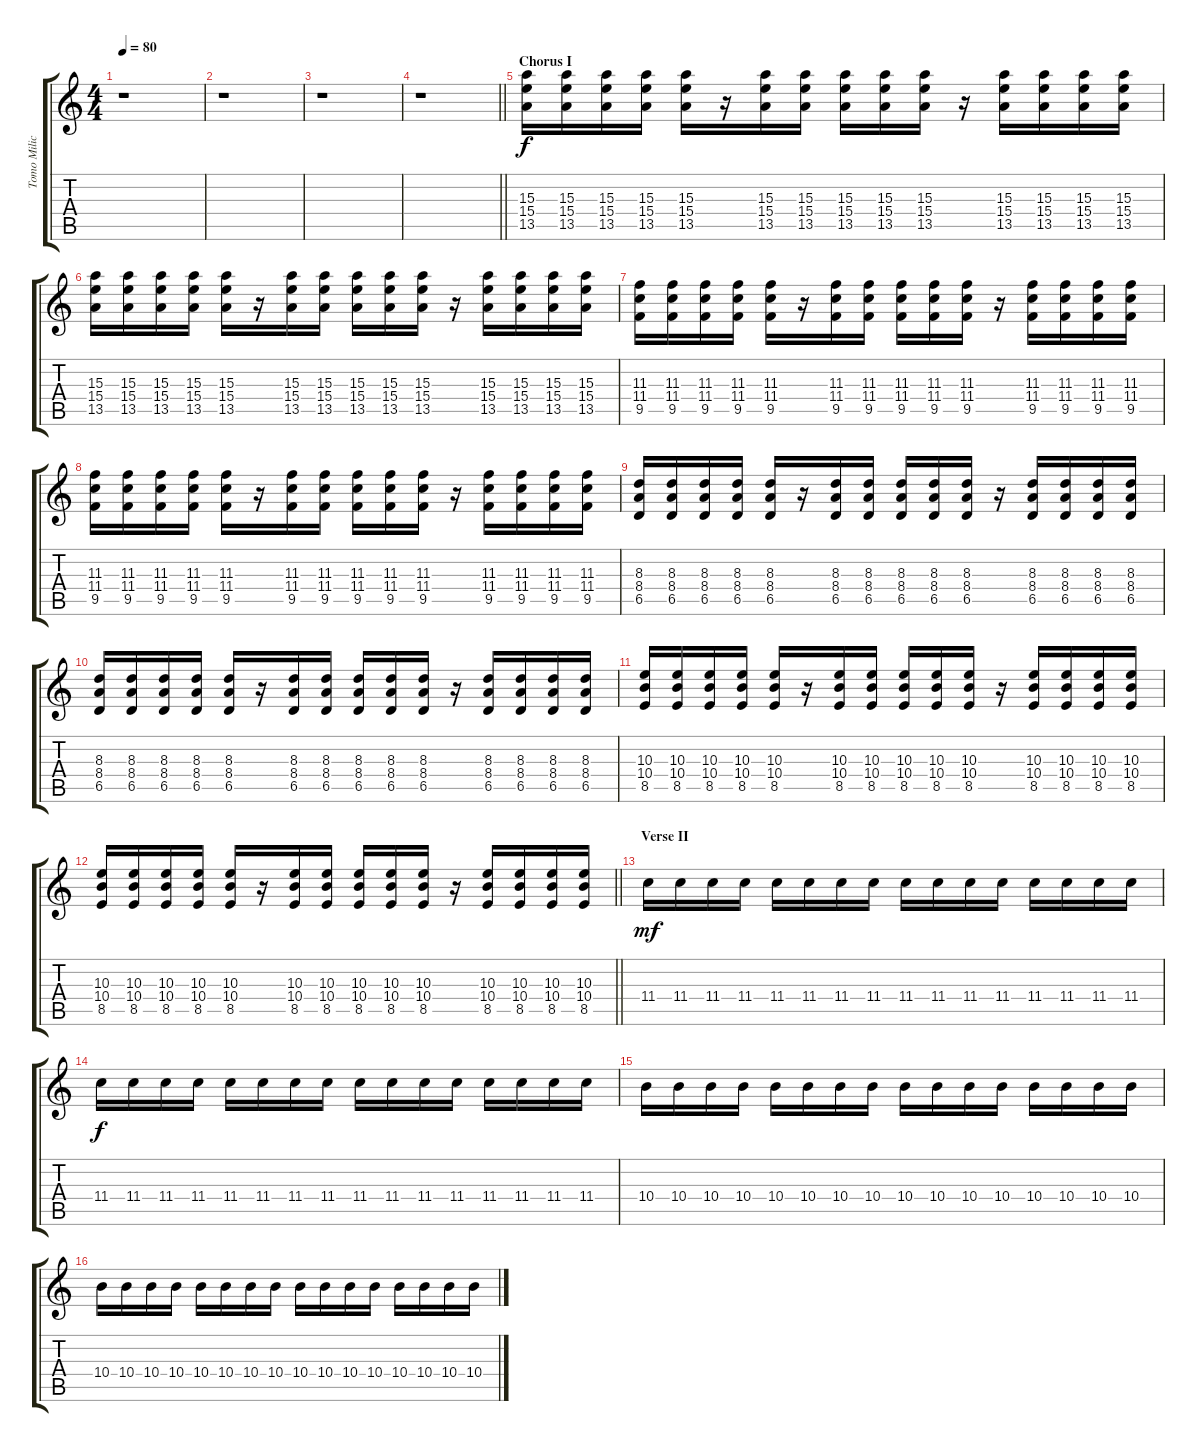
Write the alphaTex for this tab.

\track ("Tomo Milicevic (Lead Guitar)" "Tomo Milic") {instrument overdrivenguitar}
\staff {score tabs}
\tuning (Eb4 Bb3 Gb3 Db3 Ab2 Eb2) {hide}
\ts (4 4)
\tempo 80
\clef g2
\ks c
r.1{dy f} |
r.1 |
r.1 |
\barLineRight lightlight
r.1 |
\section ("" "Chorus I")
(15.3 15.4 13.5).16 (15.3 15.4 13.5).16 (15.3 15.4 13.5).16 (15.3 15.4 13.5).16 (15.3 15.4 13.5).16 r.16 (15.3 15.4 13.5).16 (15.3 15.4 13.5).16 (15.3 15.4 13.5).16 (15.3 15.4 13.5).16 (15.3 15.4 13.5).16 r.16 (15.3 15.4 13.5).16 (15.3 15.4 13.5).16 (15.3 15.4 13.5).16 (15.3 15.4 13.5).16 |
(15.3 15.4 13.5).16 (15.3 15.4 13.5).16 (15.3 15.4 13.5).16 (15.3 15.4 13.5).16 (15.3 15.4 13.5).16 r.16 (15.3 15.4 13.5).16 (15.3 15.4 13.5).16 (15.3 15.4 13.5).16 (15.3 15.4 13.5).16 (15.3 15.4 13.5).16 r.16 (15.3 15.4 13.5).16 (15.3 15.4 13.5).16 (15.3 15.4 13.5).16 (15.3 15.4 13.5).16 |
(11.3 11.4 9.5).16 (11.3 11.4 9.5).16 (11.3 11.4 9.5).16 (11.3 11.4 9.5).16 (11.3 11.4 9.5).16 r.16 (11.3 11.4 9.5).16 (11.3 11.4 9.5).16 (11.3 11.4 9.5).16 (11.3 11.4 9.5).16 (11.3 11.4 9.5).16 r.16 (11.3 11.4 9.5).16 (11.3 11.4 9.5).16 (11.3 11.4 9.5).16 (11.3 11.4 9.5).16 |
(11.3 11.4 9.5).16 (11.3 11.4 9.5).16 (11.3 11.4 9.5).16 (11.3 11.4 9.5).16 (11.3 11.4 9.5).16 r.16 (11.3 11.4 9.5).16 (11.3 11.4 9.5).16 (11.3 11.4 9.5).16 (11.3 11.4 9.5).16 (11.3 11.4 9.5).16 r.16 (11.3 11.4 9.5).16 (11.3 11.4 9.5).16 (11.3 11.4 9.5).16 (11.3 11.4 9.5).16 |
(8.3 8.4 6.5).16 (8.3 8.4 6.5).16 (8.3 8.4 6.5).16 (8.3 8.4 6.5).16 (8.3 8.4 6.5).16 r.16 (8.3 8.4 6.5).16 (8.3 8.4 6.5).16 (8.3 8.4 6.5).16 (8.3 8.4 6.5).16 (8.3 8.4 6.5).16 r.16 (8.3 8.4 6.5).16 (8.3 8.4 6.5).16 (8.3 8.4 6.5).16 (8.3 8.4 6.5).16 |
(8.3 8.4 6.5).16 (8.3 8.4 6.5).16 (8.3 8.4 6.5).16 (8.3 8.4 6.5).16 (8.3 8.4 6.5).16 r.16 (8.3 8.4 6.5).16 (8.3 8.4 6.5).16 (8.3 8.4 6.5).16 (8.3 8.4 6.5).16 (8.3 8.4 6.5).16 r.16 (8.3 8.4 6.5).16 (8.3 8.4 6.5).16 (8.3 8.4 6.5).16 (8.3 8.4 6.5).16 |
(10.3 10.4 8.5).16 (10.3 10.4 8.5).16 (10.3 10.4 8.5).16 (10.3 10.4 8.5).16 (10.3 10.4 8.5).16 r.16 (10.3 10.4 8.5).16 (10.3 10.4 8.5).16 (10.3 10.4 8.5).16 (10.3 10.4 8.5).16 (10.3 10.4 8.5).16 r.16 (10.3 10.4 8.5).16 (10.3 10.4 8.5).16 (10.3 10.4 8.5).16 (10.3 10.4 8.5).16 |
\barLineRight lightlight
(10.3 10.4 8.5).16 (10.3 10.4 8.5).16 (10.3 10.4 8.5).16 (10.3 10.4 8.5).16 (10.3 10.4 8.5).16 r.16 (10.3 10.4 8.5).16 (10.3 10.4 8.5).16 (10.3 10.4 8.5).16 (10.3 10.4 8.5).16 (10.3 10.4 8.5).16 r.16 (10.3 10.4 8.5).16 (10.3 10.4 8.5).16 (10.3 10.4 8.5).16 (10.3 10.4 8.5).16 |
\section ("" "Verse II")
11.4.16{dy mf volume 7} 11.4.16 11.4.16 11.4.16 11.4.16 11.4.16 11.4.16 11.4.16 11.4.16 11.4.16 11.4.16 11.4.16 11.4.16 11.4.16 11.4.16 11.4.16 |
11.4.16{dy f} 11.4.16 11.4.16 11.4.16 11.4.16 11.4.16 11.4.16 11.4.16 11.4.16 11.4.16 11.4.16 11.4.16 11.4.16 11.4.16 11.4.16 11.4.16 |
10.4.16 10.4.16 10.4.16 10.4.16 10.4.16 10.4.16 10.4.16 10.4.16 10.4.16 10.4.16 10.4.16 10.4.16 10.4.16 10.4.16 10.4.16 10.4.16 |
10.4.16 10.4.16 10.4.16 10.4.16 10.4.16 10.4.16 10.4.16 10.4.16 10.4.16 10.4.16 10.4.16 10.4.16 10.4.16 10.4.16 10.4.16 10.4.16
